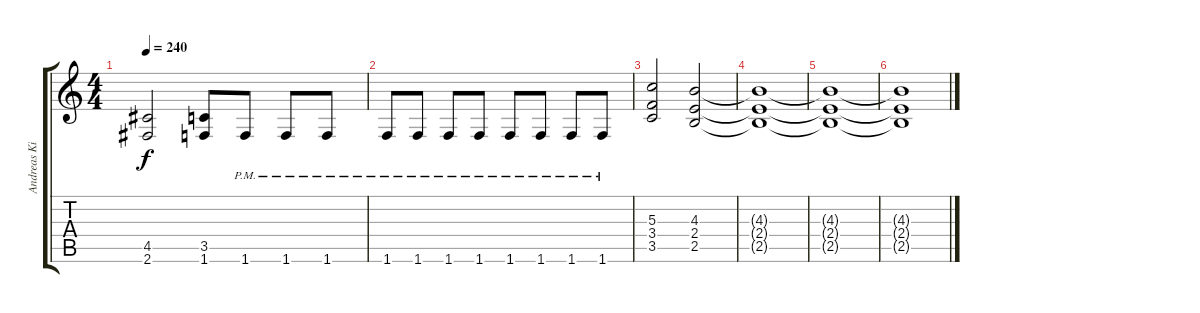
\track ("Andreas Kisser" "Andreas Ki") {instrument distortionguitar}
\staff {score tabs}
\tuning (E4 B3 G3 D3 A2 E2) {hide}
\ts (4 4)
\tempo 240
\clef g2
\ks c
(4.5 2.6).2{dy f} (3.5 1.6).8 1.6{pm}.8 1.6{pm}.8 1.6{pm}.8 |
1.6{pm}.8 1.6{pm}.8 1.6{pm}.8 1.6{pm}.8 1.6{pm}.8 1.6{pm}.8 1.6{pm}.8 1.6{pm}.8 |
(5.3 3.4 3.5).2 (4.3 2.4 2.5).2 |
(4.3{t} 2.4{t} 2.5{t}).1 |
(4.3{t} 2.4{t} 2.5{t}).1 |
(4.3{t} 2.4{t} 2.5{t}).1
